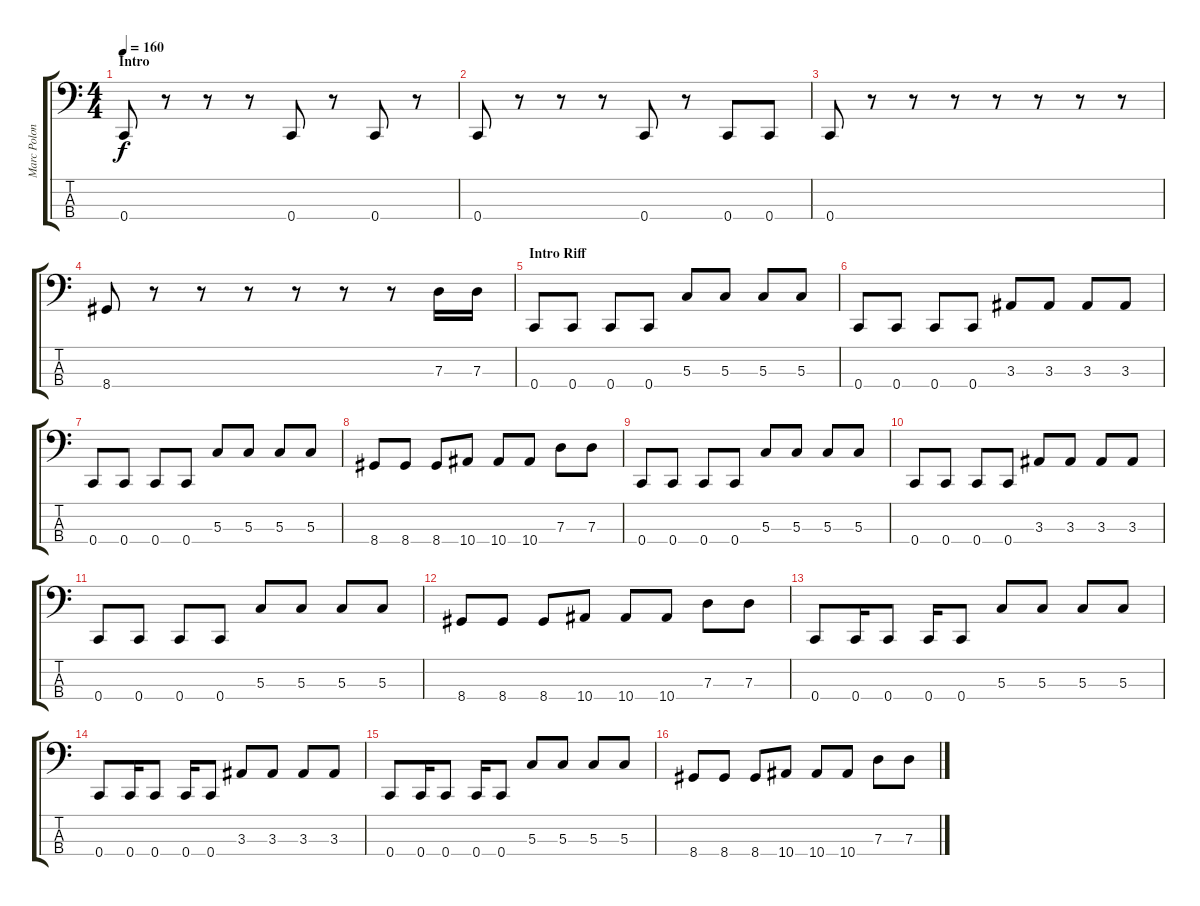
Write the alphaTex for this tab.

\track ("Marc Poloncak" "Marc Polon") {instrument electricbassfinger}
\staff {score tabs}
\tuning (F2 C2 G1 C1) {hide}
\ts (4 4)
\section ("" "Intro")
\tempo 160
\clef f4
\ks c
0.4.8{dy f instrument electricbassfinger} r.8 r.8 r.8 0.4.8 r.8 0.4.8 r.8 |
0.4.8 r.8 r.8 r.8 0.4.8 r.8 0.4.8 0.4.8 |
0.4.8 r.8 r.8 r.8 r.8 r.8 r.8 r.8 |
8.4.8 r.8 r.8 r.8 r.8 r.8 r.8 7.3.16 7.3.16 |
\section ("" "Intro Riff")
0.4.8 0.4.8 0.4.8 0.4.8 5.3.8 5.3.8 5.3.8 5.3.8 |
0.4.8 0.4.8 0.4.8 0.4.8 3.3.8 3.3.8 3.3.8 3.3.8 |
0.4.8 0.4.8 0.4.8 0.4.8 5.3.8 5.3.8 5.3.8 5.3.8 |
8.4.8 8.4.8 8.4.8 10.4.8 10.4.8 10.4.8 7.3.8 7.3.8 |
0.4.8 0.4.8 0.4.8 0.4.8 5.3.8 5.3.8 5.3.8 5.3.8 |
0.4.8 0.4.8 0.4.8 0.4.8 3.3.8 3.3.8 3.3.8 3.3.8 |
0.4.8 0.4.8 0.4.8 0.4.8 5.3.8 5.3.8 5.3.8 5.3.8 |
8.4.8 8.4.8 8.4.8 10.4.8 10.4.8 10.4.8 7.3.8 7.3.8 |
0.4.8 0.4.16 0.4.8 0.4.16 0.4.8 5.3.8 5.3.8 5.3.8 5.3.8 |
0.4.8 0.4.16 0.4.8 0.4.16 0.4.8 3.3.8 3.3.8 3.3.8 3.3.8 |
0.4.8 0.4.16 0.4.8 0.4.16 0.4.8 5.3.8 5.3.8 5.3.8 5.3.8 |
8.4.8 8.4.8 8.4.8 10.4.8 10.4.8 10.4.8 7.3.8 7.3.8
